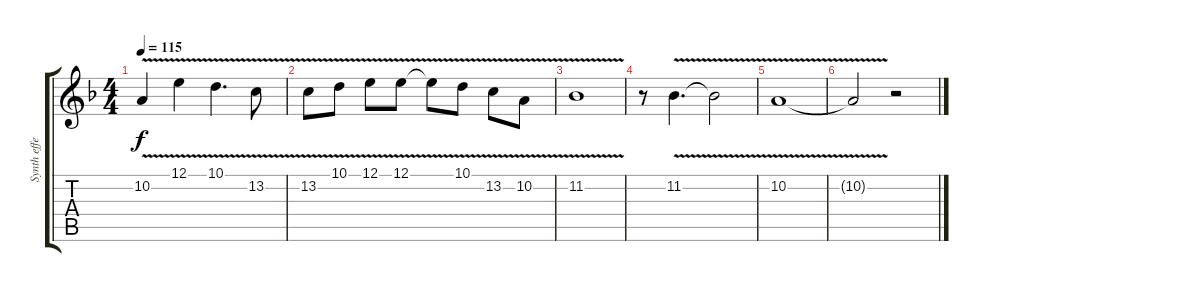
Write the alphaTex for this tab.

\track ("Synth effects" "Synth effe") {instrument reedorgan}
\staff {score tabs}
\tuning (E4 B3 G3 D3 A2 E2) {hide}
\ts (4 4)
\tempo 115
\clef g2
\ks dminor
10.2{v}.4{dy f} 12.1{v}.4 10.1{v}.4{d} 13.2{v}.8 |
13.2{v}.8 10.1{v}.8 12.1{v}.8 12.1{v}.8 12.1{t}.8 10.1{v}.8 13.2{v}.8 10.2{v}.8 |
11.2{v}.1 |
r.8 11.2{v}.4{d} 11.2{t}.2 |
10.2{v}.1 |
10.2{t}.2 r.2
